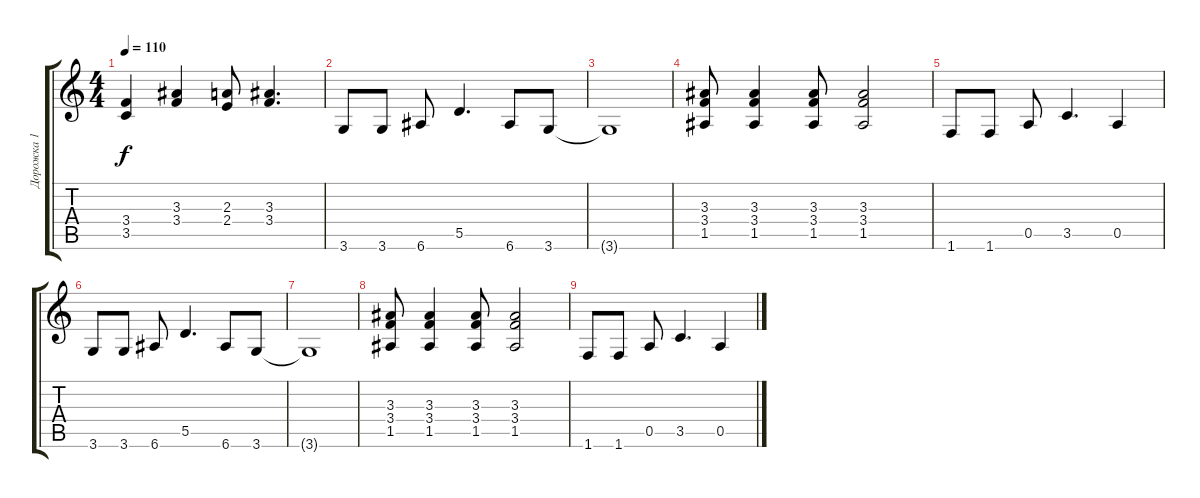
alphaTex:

\track ("Дорожка 1" "Дорожка 1") {instrument electricguitarmuted}
\staff {score tabs}
\tuning (E4 B3 G3 D3 A2 E2) {hide}
\ts (4 4)
\tempo 110
\clef g2
\ks c
(3.4 3.5).4{dy f} (3.3 3.4).4 (2.3 2.4).8 (3.3 3.4).4{d} |
3.6.8 3.6.8 6.6.8 5.5.4{d} 6.6.8 3.6.8 |
3.6{t}.1 |
(3.3 3.4 1.5).8 (3.3 3.4 1.5).4 (3.3 3.4 1.5).8 (3.3 3.4 1.5).2 |
1.6.8 1.6.8 0.5.8 3.5.4{d} 0.5.4 |
3.6.8 3.6.8 6.6.8 5.5.4{d} 6.6.8 3.6.8 |
3.6{t}.1 |
(3.3 3.4 1.5).8 (3.3 3.4 1.5).4 (3.3 3.4 1.5).8 (3.3 3.4 1.5).2 |
1.6.8 1.6.8 0.5.8 3.5.4{d} 0.5.4
